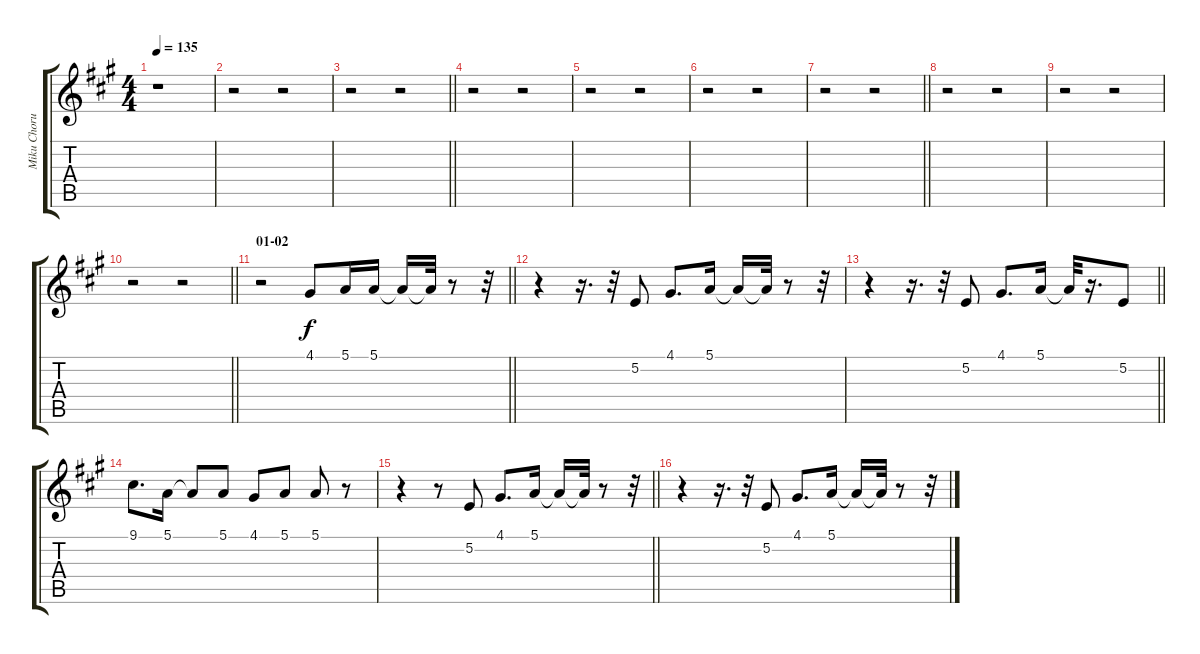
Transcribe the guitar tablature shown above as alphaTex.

\track ("Miku Chorus 2" "Miku Choru") {instrument lead1square}
\staff {score tabs}
\tuning (E4 B3 G3 D3 A2 E2) {hide}
\ts (4 4)
\tempo 135
\clef g2
\ks a
r.1{dy f} |
r.2 r.2 |
\barLineRight lightlight
r.2 r.2 |
r.2 r.2 |
r.2 r.2 |
r.2 r.2 |
\barLineRight lightlight
r.2 r.2 |
r.2 r.2 |
r.2 r.2 |
\barLineRight lightlight
r.2 r.2 |
\section ("" "01-02")
\barLineRight lightlight
r.2 4.1.8 5.1.16 5.1.16 5.1{t}.16 5.1{t}.32 r.8 r.32 |
r.4 r.16{d} r.32 5.2.8 4.1.8{d} 5.1.16 5.1{t}.16 5.1{t}.32 r.8 r.32 |
\barLineRight lightlight
r.4 r.16{d} r.32 5.2.8 4.1.8{d} 5.1.16 5.1{t}.32 r.16{d} 5.2.8 |
9.1.8{d} 5.1.16 5.1{t}.8 5.1.8 4.1.8 5.1.8 5.1.8 r.8 |
\barLineRight lightlight
r.4 r.8 5.2.8 4.1.8{d} 5.1.16 5.1{t}.16 5.1{t}.32 r.8 r.32 |
r.4 r.16{d} r.32 5.2.8 4.1.8{d} 5.1.16 5.1{t}.16 5.1{t}.32 r.8 r.32
